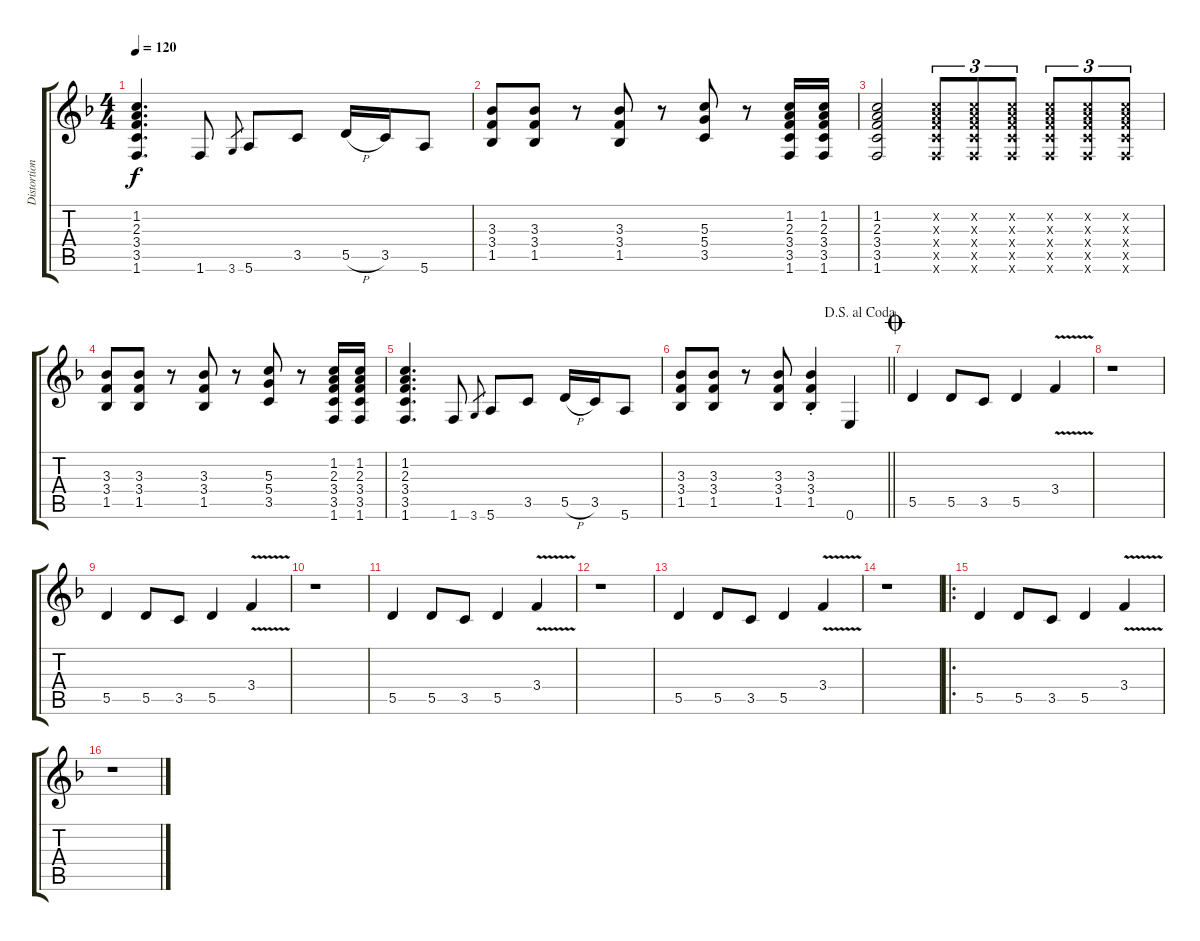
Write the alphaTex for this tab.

\track ("Distortion Gtr." "Distortion") {instrument distortionguitar}
\staff {score tabs}
\tuning (E4 B3 G3 D3 A2 E2) {hide}
\ts (4 4)
\tempo 120
\clef g2
\ks f
(1.2 2.3 3.4 3.5 1.6).4{d dy f} 1.6.8 3.6.8{gr} 5.6.8 3.5.8 5.5{h}.16 3.5.16 5.6.8 |
(3.3 3.4 1.5).8 (3.3 3.4 1.5).8 r.8 (3.3 3.4 1.5).8 r.8 (5.3 5.4 3.5).8 r.8 (1.2 2.3 3.4 3.5 1.6).16 (1.2 2.3 3.4 3.5 1.6).16 |
(1.2 2.3 3.4 3.5 1.6).2 (1.2{x} 2.3{x} 3.4{x} 3.5{x} 1.6{x}).8{tu (3 2)} (1.2{x} 2.3{x} 3.4{x} 3.5{x} 1.6{x}).8{tu (3 2)} (1.2{x} 2.3{x} 3.4{x} 3.5{x} 1.6{x}).8{tu (3 2)} (1.2{x} 2.3{x} 3.4{x} 3.5{x} 1.6{x}).8{tu (3 2)} (1.2{x} 2.3{x} 3.4{x} 3.5{x} 1.6{x}).8{tu (3 2)} (1.2{x} 2.3{x} 3.4{x} 3.5{x} 1.6{x}).8{tu (3 2)} |
(3.3 3.4 1.5).8 (3.3 3.4 1.5).8 r.8 (3.3 3.4 1.5).8 r.8 (5.3 5.4 3.5).8 r.8 (1.2 2.3 3.4 3.5 1.6).16 (1.2 2.3 3.4 3.5 1.6).16 |
(1.2 2.3 3.4 3.5 1.6).4{d} 1.6.8 3.6.8{gr} 5.6.8 3.5.8 5.5{h}.16 3.5.16 5.6.8 |
\jump dalsegnoalcoda
\barLineRight lightlight
(3.3 3.4 1.5).8 (3.3 3.4 1.5).8 r.8 (3.3 3.4 1.5).8 (3.3{st} 3.4{st} 1.5{st}).4 0.6.4 |
\jump coda
5.5.4 5.5.8 3.5.8 5.5.4 3.4{v}.4 |
r.1 |
5.5.4 5.5.8 3.5.8 5.5.4 3.4{v}.4 |
r.1 |
5.5.4 5.5.8 3.5.8 5.5.4 3.4{v}.4 |
r.1 |
5.5.4 5.5.8 3.5.8 5.5.4 3.4{v}.4 |
r.1 |
\ro
5.5.4 5.5.8 3.5.8 5.5.4 3.4{v}.4 |
r.1
